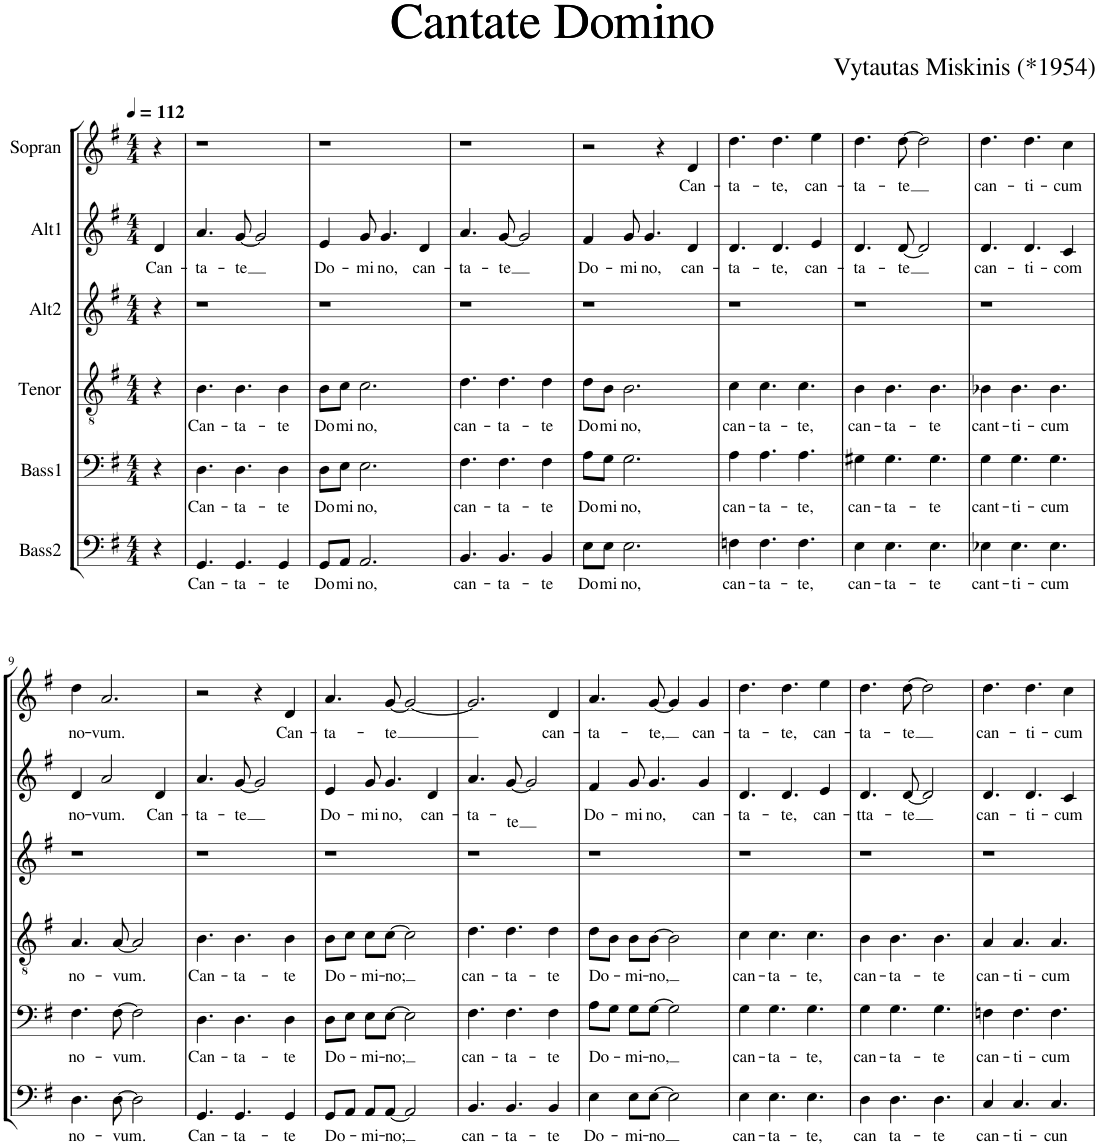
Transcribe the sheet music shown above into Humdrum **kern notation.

**kern	**text	**kern	**text	**kern	**text	**kern	**kern	**text	**kern	**text
*part6	*part6	*part5	*part5	*part4	*part4	*part3	*part2	*part2	*part1	*part1
*staff6	*staff6	*staff5	*staff5	*staff4	*staff4	*staff3	*staff2	*staff2	*staff1	*staff1
*I"Bass2	*	*I"Bass1	*	*I"Tenor	*	*I"Alt2	*I"Alt1	*	*I"Sopran	*
*clefF4	*	*clefF4	*	*clefGv2	*	*clefG2	*clefG2	*	*clefG2	*
*k[f#]	*	*k[f#]	*	*k[f#]	*	*k[f#]	*k[f#]	*	*k[f#]	*
*G:	*	*G:	*	*G:	*	*G:	*G:	*	*G:	*
*M4/4	*	*M4/4	*	*M4/4	*	*M4/4	*M4/4	*	*M4/4	*
*MM112	*	*MM112	*	*MM112	*	*MM112	*MM112	*	*MM112	*
=1	=1	=1	=1	=1	=1	=1	=1	=1	=1	=1
!	!	!	!	!	!	!	!	!LO:LY:b	!	!
4r	.	4r	.	4r	.	4r	4d/	Can-	4r	.
=2	=2	=2	=2	=2	=2	=2	=2	=2	=2	=2
!	!LO:LY:b	!	!LO:LY:b	!	!LO:LY:b	!	!	!LO:LY:b	!	!
4.GG/	Can-	4.D\	Can-	4.B\	Can-	1r	4.a/	-ta-	1r	.
!	!LO:LY:b	!	!LO:LY:b	!	!LO:LY:b	!	!	!LO:LY:b	!	!
4.GG/	-ta-	4.D\	-ta-	4.B\	-ta-	.	[8g/	-te	.	.
.	.	.	.	.	.	.	2g/]	.	.	.
!	!LO:LY:b	!	!LO:LY:b	!	!LO:LY:b	!	!	!	!	!
4GG/	-te	4D\	-te	4B\	-te	.	.	.	.	.
=3	=3	=3	=3	=3	=3	=3	=3	=3	=3	=3
!	!LO:LY:b	!	!LO:LY:b	!	!LO:LY:b	!	!	!LO:LY:b	!	!
8GG/L	Do-	8D\L	Do-	8B\L	Do-	1r	4e/	Do-	1r	.
!	!LO:LY:b	!	!LO:LY:b	!	!LO:LY:b	!	!	!	!	!
8AA/J	-mi-	8E\J	-mi-	8c\J	-mi-	.	.	.	.	.
!	!LO:LY:b	!	!LO:LY:b	!	!LO:LY:b	!	!	!LO:LY:b	!	!
2.AA/	-no,	2.E\	-no,	2.c\	-no,	.	8g/	-mi-	.	.
!	!	!	!	!	!	!	!	!LO:LY:b	!	!
.	.	.	.	.	.	.	4.g/	-no,	.	.
!	!	!	!	!	!	!	!	!LO:LY:b	!	!
.	.	.	.	.	.	.	4d/	can-	.	.
=4	=4	=4	=4	=4	=4	=4	=4	=4	=4	=4
!	!LO:LY:b	!	!LO:LY:b	!	!LO:LY:b	!	!	!LO:LY:b	!	!
4.BB/	can-	4.F#\	can-	4.d\	can-	1r	4.a/	-ta-	1r	.
!	!LO:LY:b	!	!LO:LY:b	!	!LO:LY:b	!	!	!LO:LY:b	!	!
4.BB/	-ta-	4.F#\	-ta-	4.d\	-ta-	.	[8g/	-te	.	.
.	.	.	.	.	.	.	2g/]	.	.	.
!	!LO:LY:b	!	!LO:LY:b	!	!LO:LY:b	!	!	!	!	!
4BB/	-te	4F#\	-te	4d\	-te	.	.	.	.	.
=5	=5	=5	=5	=5	=5	=5	=5	=5	=5	=5
!	!LO:LY:b	!	!LO:LY:b	!	!LO:LY:b	!	!	!LO:LY:b	!	!
8E\L	Do-	8A\L	Do-	8d\L	Do-	1r	4f#/	Do-	2r	.
!	!LO:LY:b	!	!LO:LY:b	!	!LO:LY:b	!	!	!	!	!
8E\J	-mi-	8G\J	-mi-	8B\J	-mi-	.	.	.	.	.
!	!LO:LY:b	!	!LO:LY:b	!	!LO:LY:b	!	!	!LO:LY:b	!	!
2.E\	-no,	2.G\	-no,	2.B\	-no,	.	8g/	-mi-	.	.
!	!	!	!	!	!	!	!	!LO:LY:b	!	!
.	.	.	.	.	.	.	4.g/	-no,	.	.
.	.	.	.	.	.	.	.	.	4r	.
!	!	!	!	!	!	!	!	!LO:LY:b	!	!LO:LY:b
.	.	.	.	.	.	.	4d/	can-	4d/	Can-
=6	=6	=6	=6	=6	=6	=6	=6	=6	=6	=6
!	!LO:LY:b	!	!LO:LY:b	!	!LO:LY:b	!	!	!LO:LY:b	!	!LO:LY:b
4Fn\	can-	4A\	can-	4c\	can-	1r	4.d/	-ta-	4.dd\	-ta-
!	!LO:LY:b	!	!LO:LY:b	!	!LO:LY:b	!	!	!	!	!
4.F\	-ta-	4.A\	-ta-	4.c\	-ta-	.	.	.	.	.
!	!	!	!	!	!	!	!	!LO:LY:b	!	!LO:LY:b
.	.	.	.	.	.	.	4.d/	-te,	4.dd\	-te,
!	!LO:LY:b	!	!LO:LY:b	!	!LO:LY:b	!	!	!	!	!
4.F\	-te,	4.A\	-te,	4.c\	-te,	.	.	.	.	.
!	!	!	!	!	!	!	!	!LO:LY:b	!	!LO:LY:b
.	.	.	.	.	.	.	4e/	can-	4ee\	can-
=7	=7	=7	=7	=7	=7	=7	=7	=7	=7	=7
!	!LO:LY:b	!	!LO:LY:b	!	!LO:LY:b	!	!	!LO:LY:b	!	!LO:LY:b
4E\	can-	4G#X\	can-	4B\	can-	1r	4.d/	-ta-	4.dd\	-ta-
!	!LO:LY:b	!	!LO:LY:b	!	!LO:LY:b	!	!	!	!	!
4.E\	-ta-	4.G#\	-ta-	4.B\	-ta-	.	.	.	.	.
!	!	!	!	!	!	!	!	!LO:LY:b	!	!LO:LY:b
.	.	.	.	.	.	.	[8d/	-te	[8dd\	-te
.	.	.	.	.	.	.	2d/]	.	2dd\]	.
!	!LO:LY:b	!	!LO:LY:b	!	!LO:LY:b	!	!	!	!	!
4.E\	-te	4.G#\	-te	4.B\	-te	.	.	.	.	.
=8	=8	=8	=8	=8	=8	=8	=8	=8	=8	=8
!	!LO:LY:b	!	!LO:LY:b	!	!LO:LY:b	!	!	!LO:LY:b	!	!LO:LY:b
4E-X\	cant-	4G\	cant-	4B-X\	cant-	1r	4.d/	can-	4.dd\	can-
!	!LO:LY:b	!	!LO:LY:b	!	!LO:LY:b	!	!	!	!	!
4.E-\	-ti-	4.G\	-ti-	4.B-\	-ti-	.	.	.	.	.
!	!	!	!	!	!	!	!	!LO:LY:b	!	!LO:LY:b
.	.	.	.	.	.	.	4.d/	-ti-	4.dd\	-ti-
!	!LO:LY:b	!	!LO:LY:b	!	!LO:LY:b	!	!	!	!	!
4.E-\	-cum	4.G\	-cum	4.B-\	-cum	.	.	.	.	.
!	!	!	!	!	!	!	!	!LO:LY:b	!	!LO:LY:b
.	.	.	.	.	.	.	4c/	-com	4cc\	-cum
!!LO:LB:g=z
=9	=9	=9	=9	=9	=9	=9	=9	=9	=9	=9
!	!LO:LY:b	!	!LO:LY:b	!	!LO:LY:b	!	!	!LO:LY:b	!	!LO:LY:b
4.D\	no-	4.F#\	no-	4.A/	no-	1r	4d/	no-	4dd\	no-
!	!	!	!	!	!	!	!	!LO:LY:b	!	!LO:LY:b
.	.	.	.	.	.	.	2a/	-vum.	2.a/	-vum.
!	!LO:LY:b	!	!LO:LY:b	!	!LO:LY:b	!	!	!	!	!
[8D\	-vum.	[8F#\	-vum.	[8A/	-vum.	.	.	.	.	.
2D\]	.	2F#\]	.	2A/]	.	.	.	.	.	.
!	!	!	!	!	!	!	!	!LO:LY:b	!	!
.	.	.	.	.	.	.	4d/	Can-	.	.
=10	=10	=10	=10	=10	=10	=10	=10	=10	=10	=10
!	!LO:LY:b	!	!LO:LY:b	!	!LO:LY:b	!	!	!LO:LY:b	!	!
4.GG/	Can-	4.D\	Can-	4.B\	Can-	1r	4.a/	-ta-	2r	.
!	!LO:LY:b	!	!LO:LY:b	!	!LO:LY:b	!	!	!LO:LY:b	!	!
4.GG/	-ta-	4.D\	-ta-	4.B\	-ta-	.	[8g/	-te	.	.
.	.	.	.	.	.	.	2g/]	.	4r	.
!	!LO:LY:b	!	!LO:LY:b	!	!LO:LY:b	!	!	!	!	!LO:LY:b
4GG/	-te	4D\	-te	4B\	-te	.	.	.	4d/	Can-
=11	=11	=11	=11	=11	=11	=11	=11	=11	=11	=11
!	!LO:LY:b	!	!LO:LY:b	!	!LO:LY:b	!	!	!LO:LY:b	!	!LO:LY:b
8GG/L	Do-	8D\L	Do-	8B\L	Do-	1r	4e/	Do-	4.a/	-ta-
8AA/J	.	8E\J	.	8c\J	.	.	.	.	.	.
!	!LO:LY:b	!	!LO:LY:b	!	!LO:LY:b	!	!	!LO:LY:b	!	!
8AA/L	-mi-	8E\L	-mi-	8c\L	-mi-	.	8g/	-mi-	.	.
!	!LO:LY:b	!	!LO:LY:b	!	!LO:LY:b	!	!	!LO:LY:b	!	!LO:LY:b
[8AA/J	-no;	[8E\J	-no;	[8c\J	-no;	.	4.g/	-no,	[8g/	-te
2AA/]	.	2E\]	.	2c\]	.	.	.	.	2g/_	.
!	!	!	!	!	!	!	!	!LO:LY:b	!	!
.	.	.	.	.	.	.	4d/	can-	.	.
=12	=12	=12	=12	=12	=12	=12	=12	=12	=12	=12
!	!LO:LY:b	!	!LO:LY:b	!	!LO:LY:b	!	!	!LO:LY:b	!	!
4.BB/	can-	4.F#\	can-	4.d\	can-	1r	4.a/	-ta-	2.g/]	.
!	!LO:LY:b	!	!LO:LY:b	!	!LO:LY:b	!	!	!LO:LY:b	!	!
4.BB/	-ta-	4.F#\	-ta-	4.d\	-ta-	.	[8g/	-te	.	.
.	.	.	.	.	.	.	2g/]	.	.	.
!	!LO:LY:b	!	!LO:LY:b	!	!LO:LY:b	!	!	!	!	!LO:LY:b
4BB/	-te	4F#\	-te	4d\	-te	.	.	.	4d/	can-
=13	=13	=13	=13	=13	=13	=13	=13	=13	=13	=13
!	!LO:LY:b	!	!LO:LY:b	!	!LO:LY:b	!	!	!LO:LY:b	!	!LO:LY:b
4E\	Do-	8A\L	Do-	8d\L	Do-	1r	4f#/	Do-	4.a/	-ta-
.	.	8G\J	.	8B\J	.	.	.	.	.	.
!	!LO:LY:b	!	!LO:LY:b	!	!LO:LY:b	!	!	!LO:LY:b	!	!
8E\L	-mi-	8G\L	-mi-	8B\L	-mi-	.	8g/	-mi-	.	.
!	!LO:LY:b	!	!LO:LY:b	!	!LO:LY:b	!	!	!LO:LY:b	!	!LO:LY:b
[8E\J	-no	[8G\J	-no,	[8B\J	-no,	.	4.g/	-no,	[8g/	-te,
2E\]	.	2G\]	.	2B\]	.	.	.	.	4g/]	.
!	!	!	!	!	!	!	!	!LO:LY:b	!	!LO:LY:b
.	.	.	.	.	.	.	4g/	can-	4g/	can-
=14	=14	=14	=14	=14	=14	=14	=14	=14	=14	=14
!	!LO:LY:b	!	!LO:LY:b	!	!LO:LY:b	!	!	!LO:LY:b	!	!LO:LY:b
4E\	can-	4G\	can-	4c\	can-	1r	4.d/	-ta-	4.dd\	-ta-
!	!LO:LY:b	!	!LO:LY:b	!	!LO:LY:b	!	!	!	!	!
4.E\	-ta-	4.G\	-ta-	4.c\	-ta-	.	.	.	.	.
!	!	!	!	!	!	!	!	!LO:LY:b	!	!LO:LY:b
.	.	.	.	.	.	.	4.d/	-te,	4.dd\	-te,
!	!LO:LY:b	!	!LO:LY:b	!	!LO:LY:b	!	!	!	!	!
4.E\	-te,	4.G\	-te,	4.c\	-te,	.	.	.	.	.
!	!	!	!	!	!	!	!	!LO:LY:b	!	!LO:LY:b
.	.	.	.	.	.	.	4e/	can-	4ee\	can-
=15	=15	=15	=15	=15	=15	=15	=15	=15	=15	=15
!	!LO:LY:b	!	!LO:LY:b	!	!LO:LY:b	!	!	!LO:LY:b	!	!LO:LY:b
4D\	can	4G\	can-	4B\	can-	1r	4.d/	-tta-	4.dd\	-ta-
!	!LO:LY:b	!	!LO:LY:b	!	!LO:LY:b	!	!	!	!	!
4.D\	ta-	4.G\	-ta-	4.B\	-ta-	.	.	.	.	.
!	!	!	!	!	!	!	!	!LO:LY:b	!	!LO:LY:b
.	.	.	.	.	.	.	[8d/	-te	[8dd\	-te
.	.	.	.	.	.	.	2d/]	.	2dd\]	.
!	!LO:LY:b	!	!LO:LY:b	!	!LO:LY:b	!	!	!	!	!
4.D\	-te	4.G\	-te	4.B\	-te	.	.	.	.	.
=16	=16	=16	=16	=16	=16	=16	=16	=16	=16	=16
!	!LO:LY:b	!	!LO:LY:b	!	!LO:LY:b	!	!	!LO:LY:b	!	!LO:LY:b
4C/	can-	4Fn\	can-	4A/	can-	1r	4.d/	can-	4.dd\	can-
!	!LO:LY:b	!	!LO:LY:b	!	!LO:LY:b	!	!	!	!	!
4.C/	-ti-	4.F\	-ti-	4.A/	-ti-	.	.	.	.	.
!	!	!	!	!	!	!	!	!LO:LY:b	!	!LO:LY:b
.	.	.	.	.	.	.	4.d/	-ti-	4.dd\	-ti-
!	!LO:LY:b	!	!LO:LY:b	!	!LO:LY:b	!	!	!	!	!
4.C/	-cun	4.F\	-cum	4.A/	-cum	.	.	.	.	.
!	!	!	!	!	!	!	!	!LO:LY:b	!	!LO:LY:b
.	.	.	.	.	.	.	4c/	-cum	4cc\	-cum
=	=	=	=	=	=	=	=	=	=	=
*-	*-	*-	*-	*-	*-	*-	*-	*-	*-	*-
